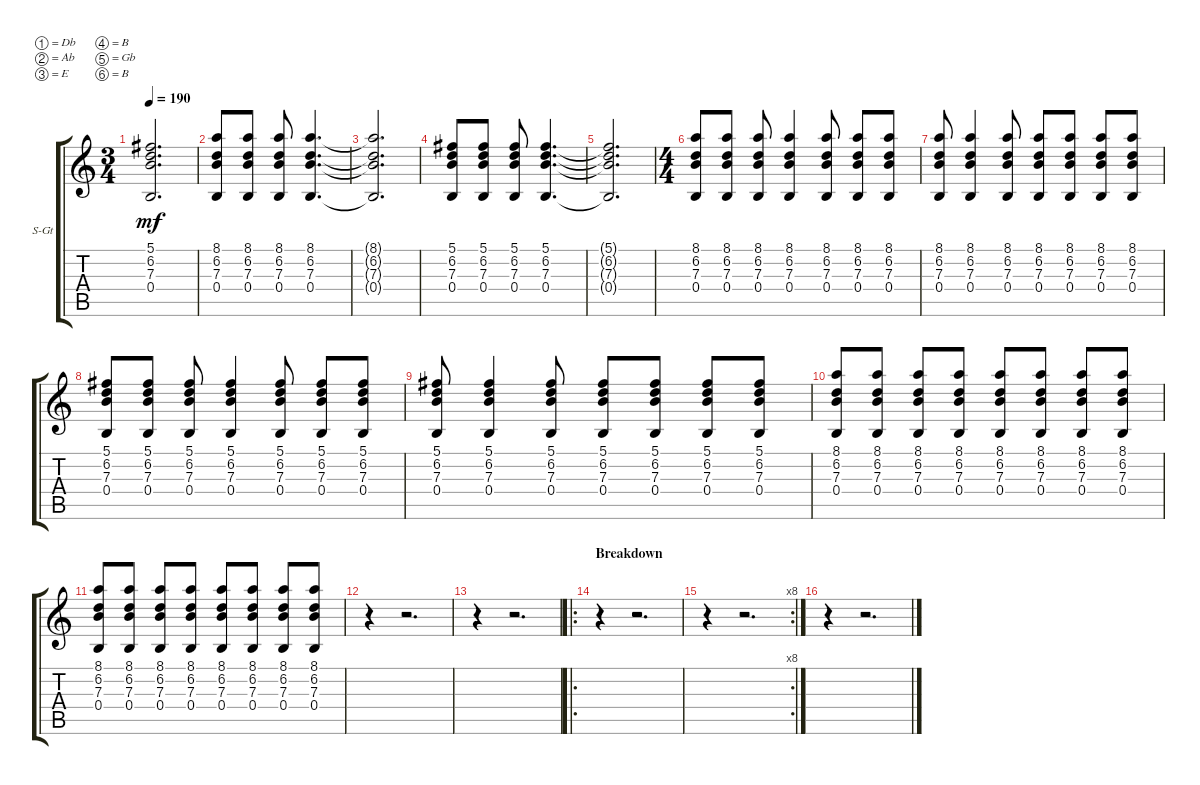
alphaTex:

\bracketExtendMode groupsimilarinstruments
\firstSystemTrackNameOrientation horizontal
\otherSystemsTrackNameOrientation horizontal
\track ("Dan Clean" "S-Gt") {instrument acousticguitarsteel}
\staff {score tabs}
\tuning (Db4 Ab3 E3 B2 Gb2 B1)
\ts (3 4)
\tempo 190
\clef g2
\ks c
(5.1{t} 6.2{t} 7.3{t} 0.4{t}).2{d dy mf} |
(8.1 6.2 7.3 0.4).8 (8.1 6.2 7.3 0.4).8 (8.1 6.2 7.3 0.4).8 (8.1 6.2 7.3 0.4).4{d} |
(8.1{t} 6.2{t} 7.3{t} 0.4{t}).2{d} |
(5.1 6.2 7.3 0.4).8 (5.1 6.2 7.3 0.4).8 (5.1 6.2 7.3 0.4).8 (5.1 6.2 7.3 0.4).4{d} |
(5.1{t} 6.2{t} 7.3{t} 0.4{t}).2{d} |
\ts (4 4)
\beaming (8 2 2 2 2)
(8.1 6.2 7.3 0.4).8 (8.1 6.2 7.3 0.4).8 (8.1 6.2 7.3 0.4).8 (8.1 6.2 7.3 0.4).4 (8.1 6.2 7.3 0.4).8 (8.1 6.2 7.3 0.4).8 (8.1 6.2 7.3 0.4).8 |
(8.1 6.2 7.3 0.4).8 (8.1 6.2 7.3 0.4).4 (8.1 6.2 7.3 0.4).8 (8.1 6.2 7.3 0.4).8 (8.1 6.2 7.3 0.4).8 (8.1 6.2 7.3 0.4).8 (8.1 6.2 7.3 0.4).8 |
(5.1 6.2 7.3 0.4).8 (5.1 6.2 7.3 0.4).8 (5.1 6.2 7.3 0.4).8 (5.1 6.2 7.3 0.4).4 (5.1 6.2 7.3 0.4).8 (5.1 6.2 7.3 0.4).8 (5.1 6.2 7.3 0.4).8 |
(5.1 6.2 7.3 0.4).8 (5.1 6.2 7.3 0.4).4 (5.1 6.2 7.3 0.4).8 (5.1 6.2 7.3 0.4).8 (5.1 6.2 7.3 0.4).8 (5.1 6.2 7.3 0.4).8 (5.1 6.2 7.3 0.4).8 |
(8.1 6.2 7.3 0.4).8 (8.1 6.2 7.3 0.4).8 (8.1 6.2 7.3 0.4).8 (8.1 6.2 7.3 0.4).8 (8.1 6.2 7.3 0.4).8 (8.1 6.2 7.3 0.4).8 (8.1 6.2 7.3 0.4).8 (8.1 6.2 7.3 0.4).8 |
(8.1 6.2 7.3 0.4).8 (8.1 6.2 7.3 0.4).8 (8.1 6.2 7.3 0.4).8 (8.1 6.2 7.3 0.4).8 (8.1 6.2 7.3 0.4).8 (8.1 6.2 7.3 0.4).8 (8.1 6.2 7.3 0.4).8 (8.1 6.2 7.3 0.4).8 |
r.4 r.2{d} |
r.4 r.2{d} |
\ro
\section ("" "Breakdown")
r.4 r.2{d} |
\rc 8
r.4 r.2{d} |
r.4 r.2{d}
